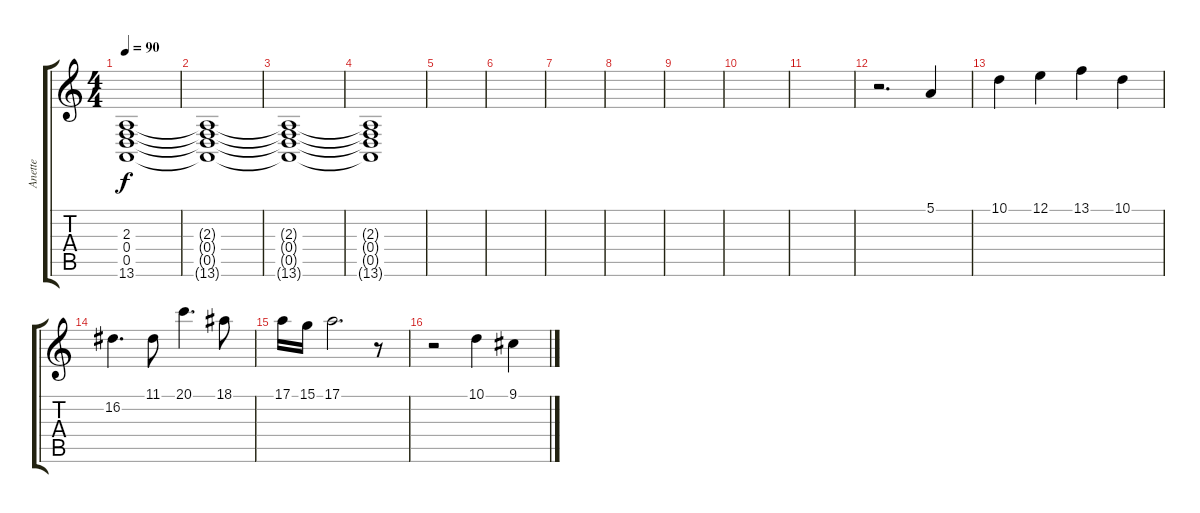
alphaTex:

\track ("Anette" "Anette") {instrument synthvoice}
\staff {score tabs}
\tuning (E4 B3 G3 D3 A2 E2) {hide}
\ts (4 4)
\tempo 90
\clef g2
\ks c
(2.3 0.4 0.5 13.6).1{dy f} |
(2.3{t} 0.4{t} 0.5{t} 13.6{t}).1 |
(2.3{t} 0.4{t} 0.5{t} 13.6{t}).1 |
(2.3{t} 0.4{t} 0.5{t} 13.6{t}).1 |
|
|
|
|
|
|
|
r.2{d volume 16} 5.1.4 |
10.1.4 12.1.4 13.1.4 10.1.4 |
16.2.4{d} 11.1.8 20.1.4{d} 18.1.8 |
17.1.16 15.1.16 17.1.2{d} r.8 |
r.2 10.1.4 9.1.4
